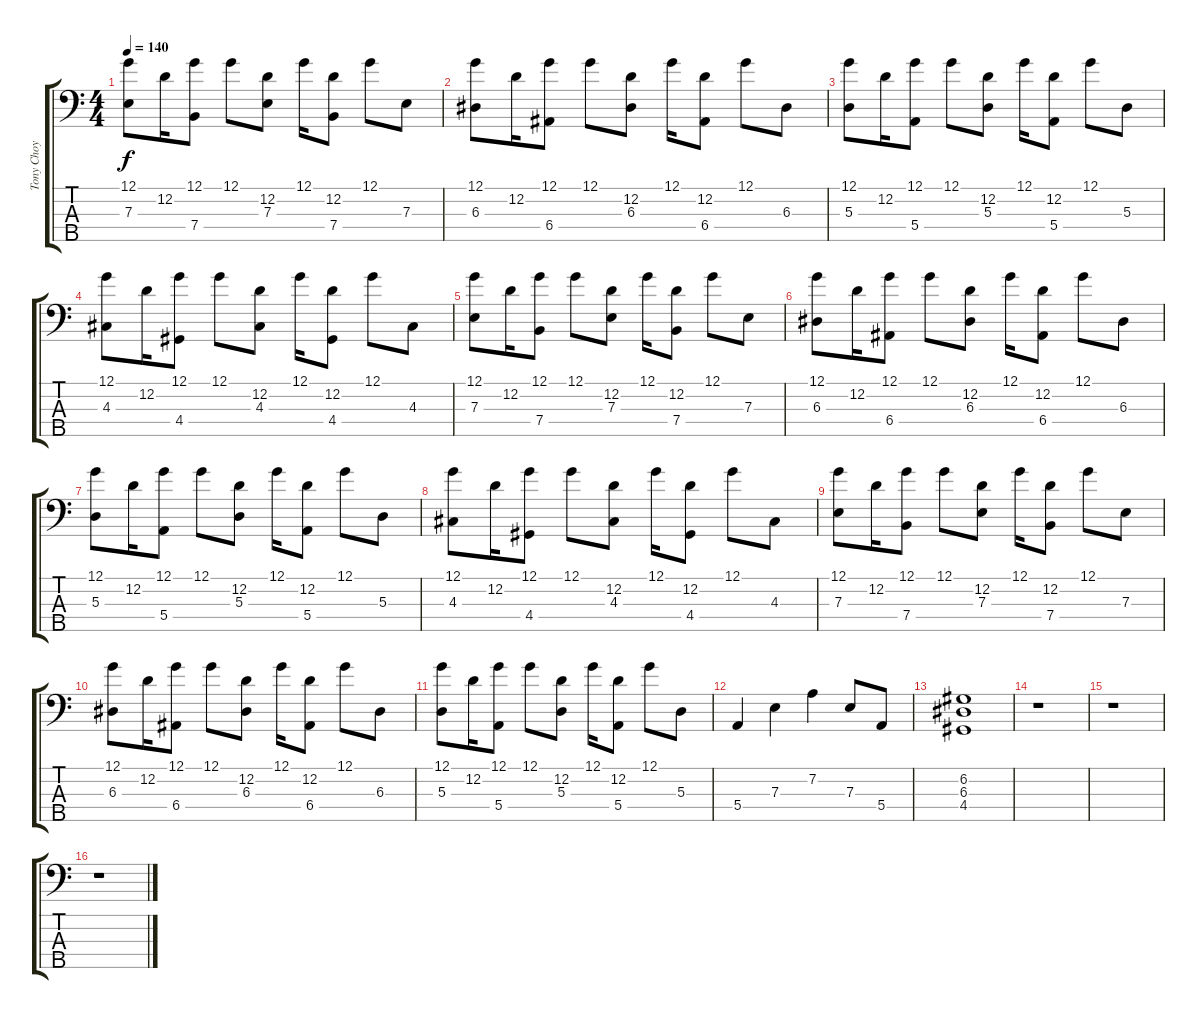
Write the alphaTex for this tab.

\track ("Tony Choy" "Tony Choy") {instrument electricbassfinger}
\staff {score tabs}
\tuning (G2 D2 A1 E1 B0) {hide}
\ts (4 4)
\tempo 140
\clef f4
\ks c
(12.1 7.3).8{dy f} 12.2.16 (12.1 7.4).8 12.1.8 (12.2 7.3).8 12.1.16 (12.2 7.4).8 12.1.8 7.3.8 |
(12.1 6.3).8 12.2.16 (12.1 6.4).8 12.1.8 (12.2 6.3).8 12.1.16 (12.2 6.4).8 12.1.8 6.3.8 |
(12.1 5.3).8 12.2.16 (12.1 5.4).8 12.1.8 (12.2 5.3).8 12.1.16 (12.2 5.4).8 12.1.8 5.3.8 |
(12.1 4.3).8 12.2.16 (12.1 4.4).8 12.1.8 (12.2 4.3).8 12.1.16 (12.2 4.4).8 12.1.8 4.3.8 |
(12.1 7.3).8 12.2.16 (12.1 7.4).8 12.1.8 (12.2 7.3).8 12.1.16 (12.2 7.4).8 12.1.8 7.3.8 |
(12.1 6.3).8 12.2.16 (12.1 6.4).8 12.1.8 (12.2 6.3).8 12.1.16 (12.2 6.4).8 12.1.8 6.3.8 |
(12.1 5.3).8 12.2.16 (12.1 5.4).8 12.1.8 (12.2 5.3).8 12.1.16 (12.2 5.4).8 12.1.8 5.3.8 |
(12.1 4.3).8 12.2.16 (12.1 4.4).8 12.1.8 (12.2 4.3).8 12.1.16 (12.2 4.4).8 12.1.8 4.3.8 |
(12.1 7.3).8 12.2.16 (12.1 7.4).8 12.1.8 (12.2 7.3).8 12.1.16 (12.2 7.4).8 12.1.8 7.3.8 |
(12.1 6.3).8 12.2.16 (12.1 6.4).8 12.1.8 (12.2 6.3).8 12.1.16 (12.2 6.4).8 12.1.8 6.3.8 |
(12.1 5.3).8 12.2.16 (12.1 5.4).8 12.1.8 (12.2 5.3).8 12.1.16 (12.2 5.4).8 12.1.8 5.3.8 |
5.4.4 7.3.4 7.2.4 7.3.8 5.4.8 |
(6.2 6.3 4.4).1 |
r.1 |
r.1 |
r.1
